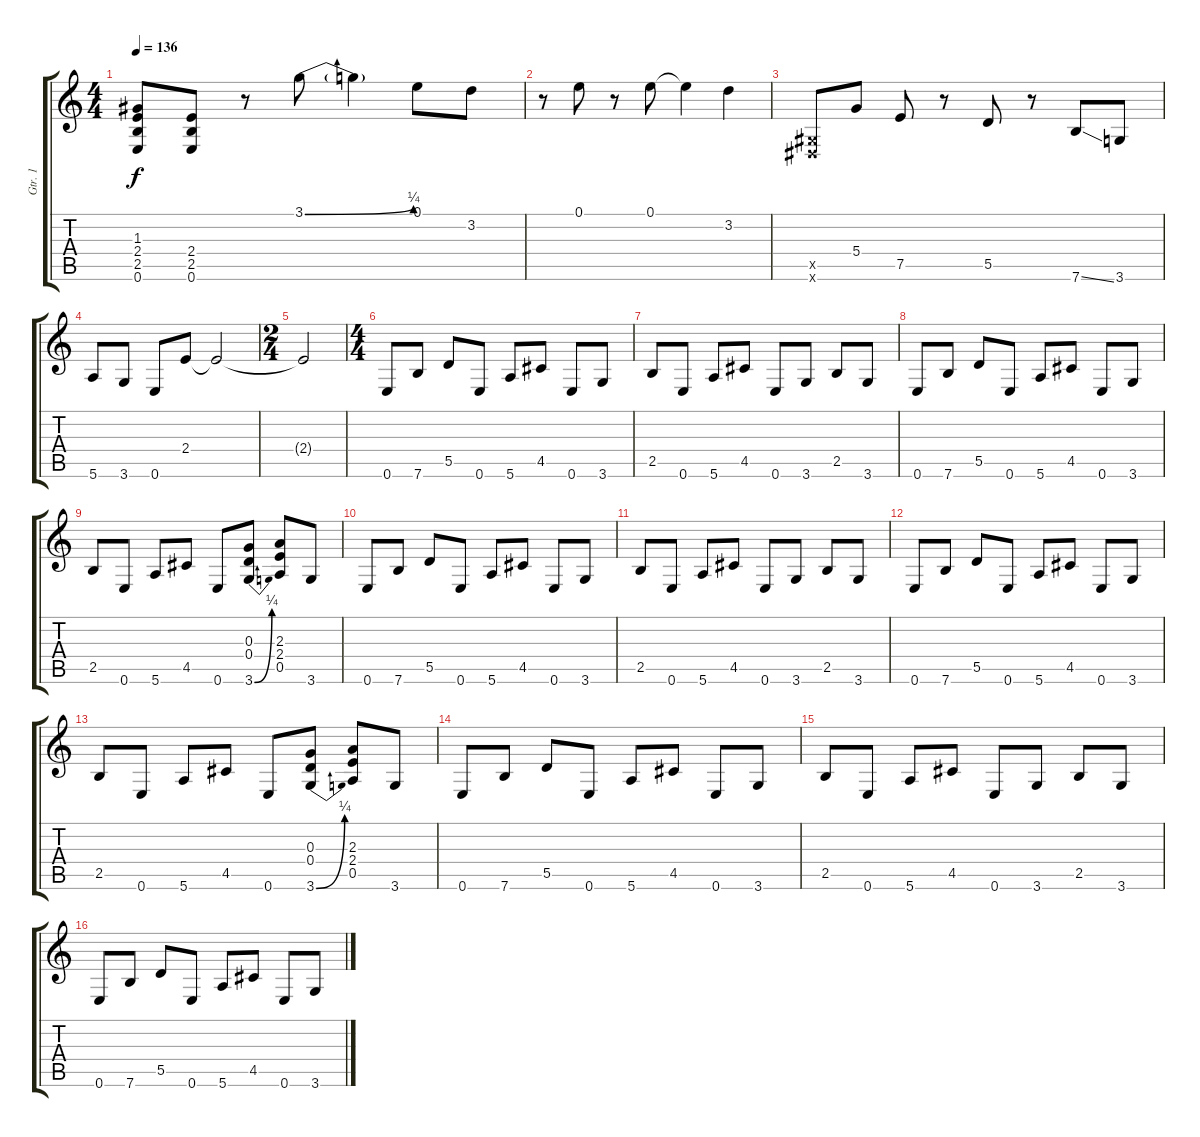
\track ("Gtr. 1" "Gtr. 1") {instrument overdrivenguitar}
\staff {score tabs}
\tuning (E4 B3 G3 D3 A2 E2) {hide}
\ts (4 4)
\tempo 136
\clef g2
\ks c
(1.3 2.4 2.5 0.6).8{dy f} (2.4 2.5 0.6).8 r.8 3.1{be (bend 0 0 60 1)}.8 3.1{t}.4 0.1.8 3.2.8 |
r.8 0.1.8 r.8 0.1.8 0.1{t}.4 3.2.4 |
(-1.5{x} -1.6{x}).8 5.4.8 7.5.8 r.8 5.5.8 r.8 7.6{ss}.8 3.6.8 |
5.6.8 3.6.8 0.6.8 2.4.8 2.4{t}.2 |
\ts (2 4)
2.4{t}.2 |
\ts (4 4)
0.6.8 7.6.8 5.5.8 0.6.8 5.6.8 4.5.8 0.6.8 3.6.8 |
2.5.8 0.6.8 5.6.8 4.5.8 0.6.8 3.6.8 2.5.8 3.6.8 |
0.6.8 7.6.8 5.5.8 0.6.8 5.6.8 4.5.8 0.6.8 3.6.8 |
2.5.8 0.6.8 5.6.8 4.5.8 0.6.8 (0.3 0.4 3.6{be (bend 0 0 60 1)}).8 (2.3 2.4 0.5).8 3.6.8 |
0.6.8 7.6.8 5.5.8 0.6.8 5.6.8 4.5.8 0.6.8 3.6.8 |
2.5.8 0.6.8 5.6.8 4.5.8 0.6.8 3.6.8 2.5.8 3.6.8 |
0.6.8 7.6.8 5.5.8 0.6.8 5.6.8 4.5.8 0.6.8 3.6.8 |
2.5.8 0.6.8 5.6.8 4.5.8 0.6.8 (0.3 0.4 3.6{be (bend 0 0 60 1)}).8 (2.3 2.4 0.5).8 3.6.8 |
0.6.8 7.6.8 5.5.8 0.6.8 5.6.8 4.5.8 0.6.8 3.6.8 |
2.5.8 0.6.8 5.6.8 4.5.8 0.6.8 3.6.8 2.5.8 3.6.8 |
0.6.8 7.6.8 5.5.8 0.6.8 5.6.8 4.5.8 0.6.8 3.6.8
